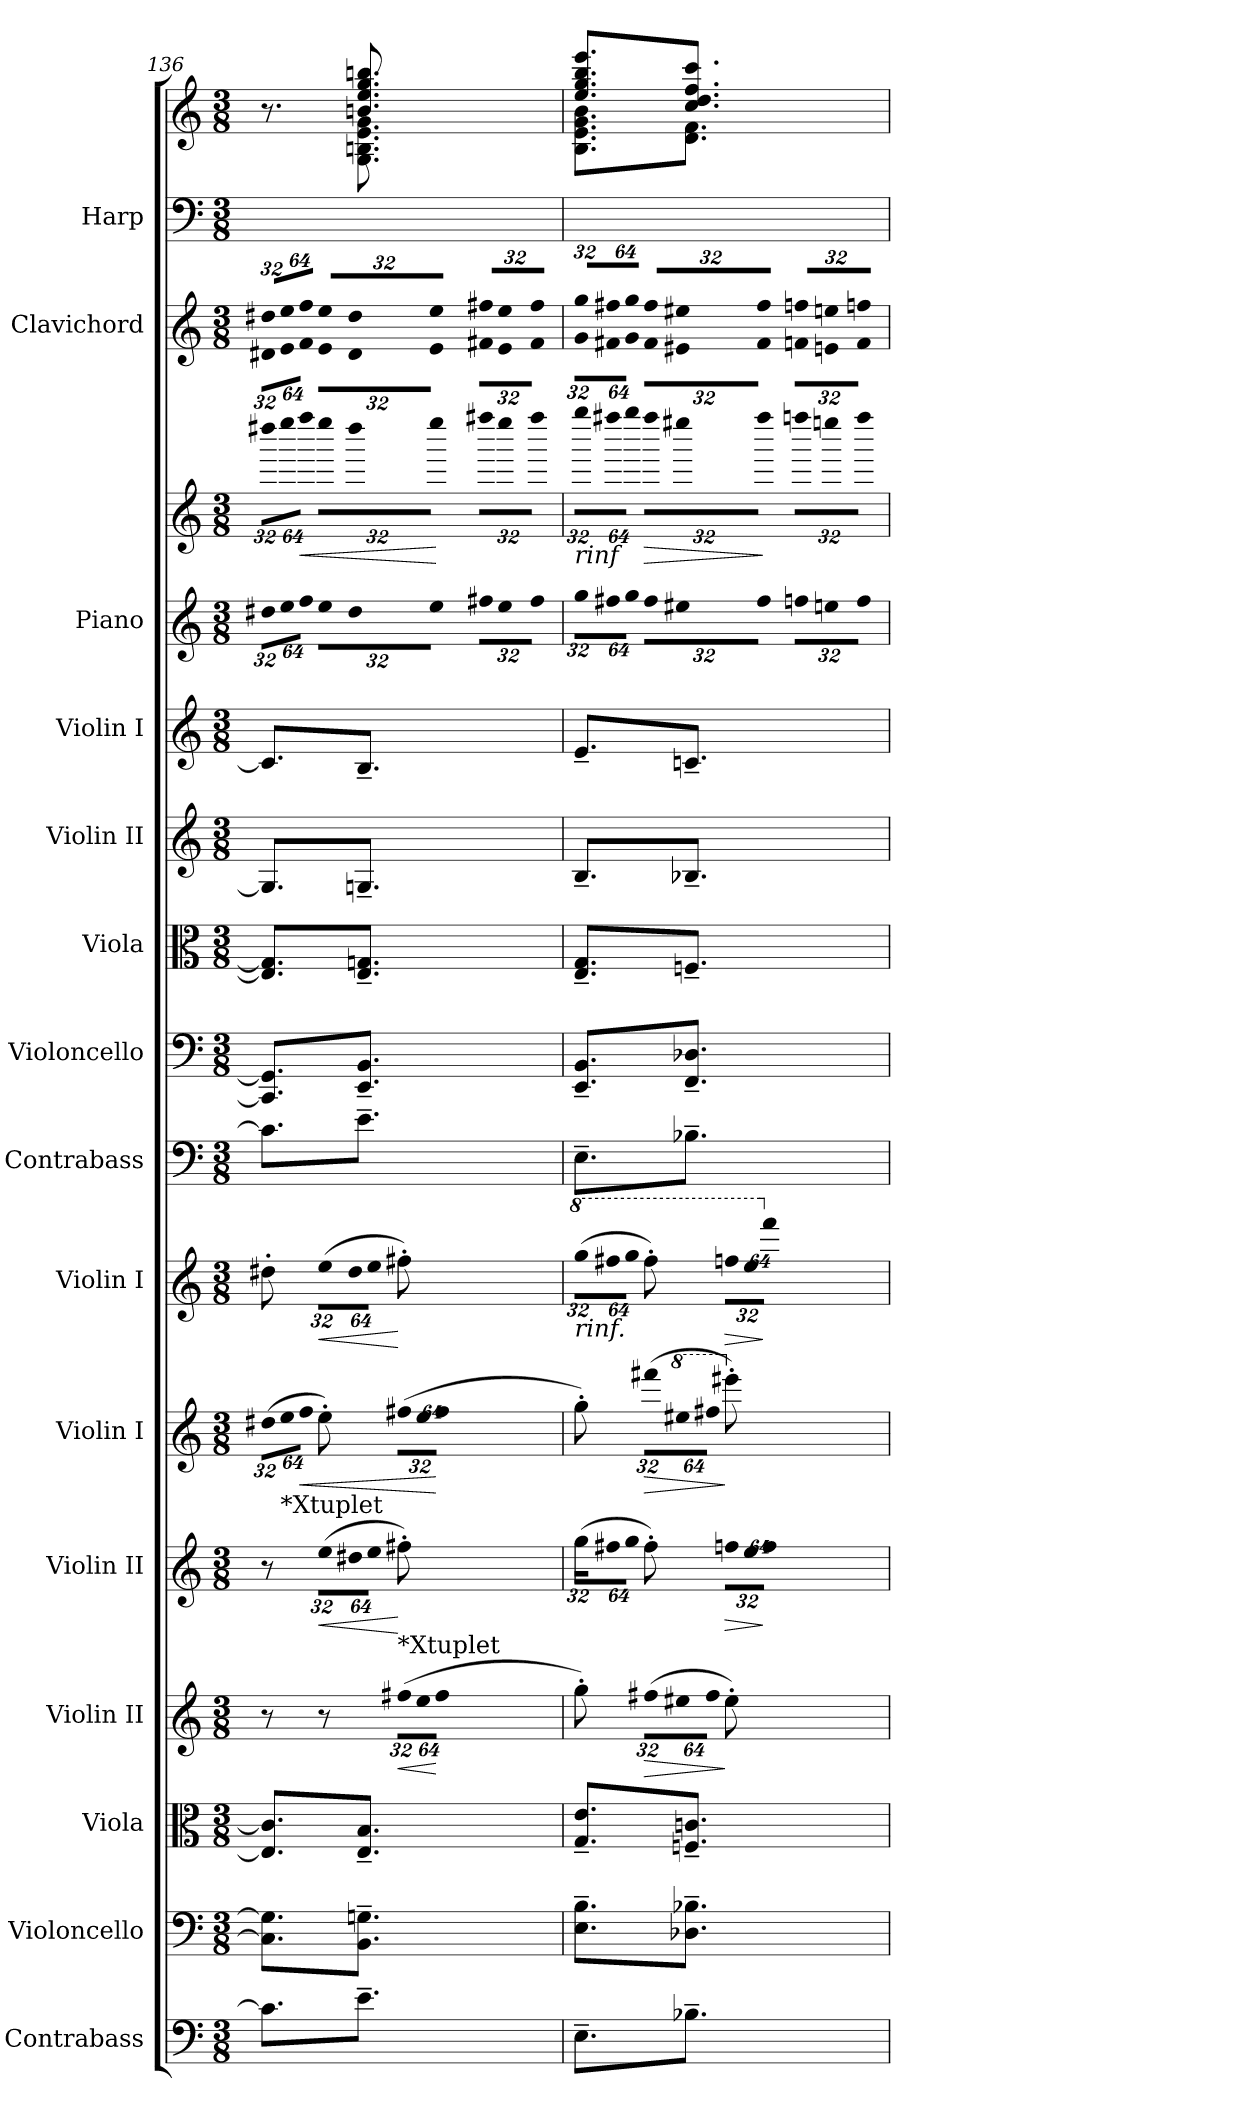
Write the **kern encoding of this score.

**kern	**kern	**kern	**kern	**dynam	**kern	**dynam	**kern	**dynam	**kern	**dynam	**kern	**kern	**kern	**kern	**kern	**kern	**kern	**dynam	**kern	**kern	**kern
*part15	*part14	*part13	*part12	*part12	*part11	*part11	*part10	*part10	*part9	*part9	*part8	*part7	*part6	*part5	*part4	*part3	*part3	*part3	*part2	*part1	*part1
*staff17	*staff16	*staff15	*staff14	*staff14	*staff13	*staff13	*staff12	*staff12	*staff11	*staff11	*staff10	*staff9	*staff8	*staff7	*staff6	*staff5	*staff4	*staff4/5	*staff3	*staff2	*staff1
*I"Contrabass	*I"Violoncello	*I"Viola	*I"Violin II	*	*I"Violin II	*	*I"Violin I	*	*I"Violin I	*	*I"Contrabass	*I"Violoncello	*I"Viola	*I"Violin II	*I"Violin I	*I"Piano	*	*	*I"Clavichord	*I"Harp	*
*I'Cb.	*I'Vc.	*I'Vla.	*I'Vln. II	*	*I'Vln. II	*	*I'Vln. I	*	*I'Vln. I	*	*I'Cb.	*I'Vc.	*I'Vla.	*I'Vln. II	*I'Vln. I	*I'Pno.	*	*	*	*I'Hp.	*
*clefF4	*clefF4	*clefC3	*clefG2	*	*clefG2	*	*clefG2	*	*clefG2	*	*clefF4	*clefF4	*clefC3	*clefG2	*clefG2	*clefG2	*clefG2	*	*clefG2	*clefF4	*clefG2
*ITrd7c12	*	*	*	*	*	*	*	*	*	*	*ITrd7c12	*	*	*	*	*	*	*	*	*	*
*k[]	*k[]	*k[]	*k[]	*	*k[]	*	*k[]	*	*k[]	*	*k[]	*k[]	*k[]	*k[]	*k[]	*k[]	*k[]	*	*k[]	*k[]	*k[]
*C:	*C:	*C:	*C:	*	*C:	*	*C:	*	*C:	*	*C:	*C:	*C:	*C:	*C:	*C:	*C:	*	*C:	*C:	*C:
*M3/8	*M3/8	*M3/8	*M3/8	*	*M3/8	*	*M3/8	*	*M3/8	*	*M3/8	*M3/8	*M3/8	*M3/8	*M3/8	*M3/8	*M3/8	*	*M3/8	*M3/8	*M3/8
*	*	*	*	*	*	*	*Xbrackettup	*	*	*	*	*	*	*	*	*	*	*	*	*	*
=136	=136	=136	=136	=136	=136	=136	=136	=136	=136	=136	=136	=136	=136	=136	=136	=136	=136	=136	=136	=136	=136
!	!	!	!	!	!	!	!LO:N:vis=16	!	!	!	!	!	!	!	!	!	!	!	!	!	!
*	*	*	*	*	*	*	*	*	*	*	*	*	*	*	*	*Xbrackettup	*	*	*	*	*
!	!	!	!	!	!	!	!	!	!	!	!	!	!	!	!	!LO:N:vis=16	!	!	!	!	!
*	*	*	*	*	*	*	*	*	*	*	*	*	*	*	*	*	*Xbrackettup	*	*	*	*
!	!	!	!	!	!	!	!	!	!	!	!	!	!	!	!	!	!LO:N:vis=16	!	!	!	!
*	*	*	*	*	*	*	*	*	*	*	*	*	*	*	*	*	*	*	*Xbrackettup	*	*
*	*	*	*	*	*	*	*	*	*	*	*	*	*	*	*	*	*	*	*^	*	*
!	!	!	!	!	!	!	!	!	!	!	!	!	!	!	!	!	!	!	!LO:N:vis=16	!LO:N:vis=16	!LO:N:vis=1	!
*	*	*	*	*	*^	*	*	*	*	*	*	*	*	*	*	*	*	*	*	*	*	*^
8.C#i\L]	8.C#i\] 8.G#i]L	8.Ei/] 8.c#i]L	8r	.	8r	32ryy	.	(512%21dd#Xi\LL	.	8dd#X'i\	.	8.C#i\L]	8.CC#i/] 8.GG#i]L	8.Ei/] 8.G#i]L	8.G#i/L]	8.c#i/L]	512%21dd#Xi\LL	512%21dddd#Xi\LL	.	512%21dd#Xi/LL	512%21d#Xi\LL	4.ryy	8.r	8.ryy
.	.	.	.	.	.	128ryy	.	.	.	.	.	.	.	.	.	.	.	.	.	.	.	.	.	.
.	.	.	.	.	.	512ryy	.	.	.	.	.	.	.	.	.	.	.	.	.	.	.	.	.	.
!	!	!	!	!	!	!LO:TX:a:t=*Xtuplet	!	!	!	!	!	!	!	!	!	!	!	!	!	!	!	!	!	!
!	!	!	!	!	!	!	!	!LO:N:vis=16	!	!	!	!	!	!	!	!	!LO:N:vis=16	!LO:N:vis=16	!	!LO:N:vis=16	!LO:N:vis=16	!	!	!
.	.	.	.	.	.	4ryy	.	1024%43eei\	.	.	.	.	.	.	.	.	1024%43eei\	1024%43eeeei\	.	1024%43eei/	1024%43ei\	.	.	.
!	!	!	!	!	!	!	!	!LO:N:vis=16	!LO:HP:b	!	!	!	!	!	!	!	!LO:N:vis=16	!LO:N:vis=16	!LO:HP:b	!LO:N:vis=16	!LO:N:vis=16	!	!	!
.	.	.	.	.	.	.	.	1024%43ffi\JJ	<	.	.	.	.	.	.	.	1024%43ffi\JJ	1024%43ffffi\JJ	<	1024%43ffi/JJ	1024%43fi\JJ	.	.	.
*	*	*	*	*	*Xbrackettup	*	*	*	*	*	*	*	*	*	*	*	*	*	*	*	*	*	*	*
!	!	!	!	!	!LO:N:vis=16	!	!LO:HP:b	!	!	!	!	!	!	!	!	!	!	!	!	!	!	!	!	!
*	*	*	*	*	*	*	*	*	*	*Xbrackettup	*	*	*	*	*	*	*	*	*	*	*	*	*	*
!	!	!	!	!	!	!	!	!	!	!LO:N:vis=16	!LO:HP:b	!	!	!	!	!	!LO:N:vis=16	!LO:N:vis=16	!	!LO:N:vis=16	!LO:N:vis=16	!	!	!
.	.	.	8r	.	(512%21eei\LL	.	<	8ee'i\)	.	(512%21eei\LL	<	.	.	.	.	.	512%21eei\LL	512%21eeeei\LL	.	512%21eei/LL	512%21ei\LL	.	.	.
!	!	!	!	!	!LO:N:vis=16	!	!	!	!	!LO:N:vis=16	!	!	!	!	!	!	!LO:N:vis=16	!LO:N:vis=16	!	!LO:N:vis=16	!LO:N:vis=16	!	!	!
.	.	.	.	.	1024%43dd#Xi\	.	.	.	.	1024%43dd#i\	.	.	.	.	.	.	1024%43dd#i\	1024%43dddd#i\	.	1024%43dd#i/	1024%43d#i\	.	.	.
8.E~i\J	8.BBi\~ 8.Gni~J	8.Ei/~ 8.Bi~J	.	.	.	.	.	.	.	.	.	8.E~i\J	8.EEi/~ 8.BBi~J	8.Ei/~ 8.Gni~J	8.Gn~i/J	8.B~i/J	.	.	.	.	.	.	8.bni/ 8.eei 8.ggi 8.bbni	8.Gi\ 8.Bni 8.ei 8.gi
!	!	!	!	!	!LO:N:vis=16	!	!	!	!	!LO:N:vis=16	!	!	!	!	!	!	!LO:N:vis=16	!LO:N:vis=16	!	!LO:N:vis=16	!LO:N:vis=16	!	!	!
.	.	.	.	.	1024%43eei\JJ	.	.	.	.	1024%43eei\JJ	.	.	.	.	.	.	1024%43eei\JJ	1024%43eeeei\JJ	.	1024%43eei/JJ	1024%43ei\JJ	.	.	.
*	*	*	*Xbrackettup	*	*	*	*	*	*	*	*	*	*	*	*	*	*	*	*	*	*	*	*	*
!	!	!	!LO:TX:a:t=*Xtuplet	!	!	!	!	!	!	!	!	!	!	!	!	!	!	!	!	!	!	!	!	!
!	!	!	!LO:N:vis=16	!LO:HP:b	!	!	!	!LO:N:vis=16	!	!	!	!	!	!	!	!	!LO:N:vis=16	!LO:N:vis=16	!	!LO:N:vis=16	!LO:N:vis=16	!	!	!
.	.	.	(512%21ff#Xi\LL	<	8ff#X'i\)	.	[	(512%21ff#Xi\LL	.	8ff#X'i\)	[	.	.	.	.	.	512%21ff#Xi\LL	512%21ffff#Xi\LL	.	512%21ff#Xi/LL	512%21f#Xi\LL	.	.	.
!	!	!	!LO:N:vis=16	!	!	!	!	!LO:N:vis=16	!	!	!	!	!	!	!	!	!LO:N:vis=16	!LO:N:vis=16	!	!LO:N:vis=16	!LO:N:vis=16	!	!	!
.	.	.	1024%43eei\	.	.	16ryy	.	1024%43eei\	.	.	.	.	.	.	.	.	1024%43eei\	1024%43eeeei\	.	1024%43eei/	1024%43ei\	.	.	.
!	!	!	!LO:N:vis=16	!	!	!	!	!LO:N:vis=16	!	!	!	!	!	!	!	!	!LO:N:vis=16	!LO:N:vis=16	!	!LO:N:vis=16	!LO:N:vis=16	!	!	!
.	.	.	1024%43ff#i\JJ	[	.	.	.	1024%43ff#i\JJ	[	.	.	.	.	.	.	.	1024%43ff#i\JJ	1024%43ffff#i\JJ	[	1024%43ff#i/JJ	1024%43f#i\JJ	.	.	.
.	.	.	.	.	.	64ryy	.	.	.	.	.	.	.	.	.	.	.	.	.	.	.	.	.	.
.	.	.	.	.	.	256.ryy	.	.	.	.	.	.	.	.	.	.	.	.	.	.	.	.	.	.
=137	=137	=137	=137	=137	=137	=137	=137	=137	=137	=137	=137	=137	=137	=137	=137	=137	=137	=137	=137	=137	=137	=137	=137	=137
!	!	!	!	!	!LO:N:vis=16	!	!	!	!	!	!	!	!	!	!	!	!	!	!	!	!	!	!	!
*	*	*	*	*	*v	*v	*	*	*	*	*	*	*	*	*	*	*	*	*	*	*	*	*	*
*	*	*	*	*	*	*	*	*	*8va	*	*	*	*	*	*	*	*	*	*	*	*	*	*
*	*	*	*	*	*^	*	*	*	*	*	*	*	*	*	*	*	*	*	*	*	*	*	*
!	!	!	!	!	!	!	!	!	!	!	!	!	!	!	!	!	!	!LO:TX:b:i:t=rinf	!	!	!	!	!	!
!	!	!	!	!	!	!	!	!	!	!LO:TX:b:i:t=rinf.	!	!	!	!	!	!	!	!	!	!	!	!	!	!
!	!	!	!	!	!LO:TX:b:i:t=rinf.	!	!	!	!	!	!	!	!	!	!	!	!	!	!	!	!	!	!	!
!	!	!	!	!	!	!	!	!	!	!LO:N:vis=16	!	!	!	!	!	!	!LO:N:vis=16	!LO:N:vis=16	!	!LO:N:vis=16	!LO:N:vis=16	!LO:N:vis=1	!	!
*	*	*	*	*	*v	*v	*	*	*	*	*	*	*	*	*	*	*	*	*	*	*	*	*	*
8.EE~i\L	8.Ei\~ 8.Bi~L	8.Gi/~ 8.ei~L	8gg'i\)	.	(512%21ggi\LL	.	8gg'i\)	.	(512%21gggi\LL	.	8.EE~i\L	8.EEi/~ 8.BBi~L	8.Ei/~ 8.Gi~L	8.B~i/L	8.e~i/L	512%21ggi\LL	512%21ggggi\LL	.	512%21ggi/LL	512%21gi\LL	4.ryy	8.eei/ 8.ggi 8.bbi 8.eeeiL	8.Bi\ 8.ei 8.gi 8.biL
!	!	!	!	!	!LO:N:vis=16	!	!	!	!LO:N:vis=16	!	!	!	!	!	!	!LO:N:vis=16	!LO:N:vis=16	!	!LO:N:vis=16	!LO:N:vis=16	!	!	!
.	.	.	.	.	1024%43ff#Xi\	.	.	.	1024%43fff#Xi\	.	.	.	.	.	.	1024%43ff#Xi\	1024%43ffff#Xi\	.	1024%43ff#Xi/	1024%43f#Xi\	.	.	.
!	!	!	!	!	!LO:N:vis=16	!	!	!	!LO:N:vis=16	!	!	!	!	!	!	!LO:N:vis=16	!LO:N:vis=16	!	!LO:N:vis=16	!LO:N:vis=16	!	!	!
.	.	.	.	.	1024%43ggi\JJ	.	.	.	1024%43gggi\JJ	.	.	.	.	.	.	1024%43ggi\JJ	1024%43ggggi\JJ	.	1024%43ggi/JJ	1024%43gi\JJ	.	.	.
!	!	!	!LO:N:vis=16	!LO:HP:b	!	!	!LO:N:vis=16	!LO:HP:b	!	!	!	!	!	!	!	!LO:N:vis=16	!LO:N:vis=16	!LO:HP:b	!LO:N:vis=16	!LO:N:vis=16	!	!	!
.	.	.	(512%21ff#Xi\LL	>	8ff#'i\)	.	(512%21fff#Xi\LL	>	8fff#'i\)	.	.	.	.	.	.	512%21ff#i\LL	512%21ffff#i\LL	>	512%21ff#i/LL	512%21f#i\LL	.	.	.
!	!	!	!LO:N:vis=16	!	!	!	!	!	!	!	!	!	!	!	!	!	!	!	!	!	!	!	!
*	*	*	*	*	*	*	*8va	*	*	*	*	*	*	*	*	*	*	*	*	*	*	*	*
!	!	!	!	!	!	!	!LO:N:vis=16	!	!	!	!	!	!	!	!	!LO:N:vis=16	!LO:N:vis=16	!	!LO:N:vis=16	!LO:N:vis=16	!	!	!
.	.	.	1024%43ee#Xi\	.	.	.	1024%43eee#Xi\	.	.	.	.	.	.	.	.	1024%43ee#Xi\	1024%43eeee#Xi\	.	1024%43ee#Xi/	1024%43e#Xi\	.	.	.
8.BB-X~i\J	8.D-Xi\~ 8.B-Xi~J	8.Fni/~ 8.cni~J	.	.	.	.	.	.	.	.	8.BB-X~i\J	8.FFi/~ 8.D-Xi~J	8.Fn~i/J	8.B-X~i/J	8.cn~i/J	.	.	.	.	.	.	8.cci/ 8.ddi 8.ffi 8.ccciJ	8.di\ 8.fiJ
!	!	!	!LO:N:vis=16	!	!	!	!LO:N:vis=16	!	!	!	!	!	!	!	!	!LO:N:vis=16	!LO:N:vis=16	!	!LO:N:vis=16	!LO:N:vis=16	!	!	!
.	.	.	1024%43ff#i\JJ	.	.	.	1024%43fff#i\JJ	.	.	.	.	.	.	.	.	1024%43ff#i\JJ	1024%43ffff#i\JJ	.	1024%43ff#i/JJ	1024%43f#i\JJ	.	.	.
!	!	!	!	!	!LO:N:vis=16	!LO:HP:b	!	!	!	!	!	!	!	!	!	!	!	!	!	!	!	!	!
*	*	*	*	*	*	*	*X8va	*	*	*	*	*	*	*	*	*	*	*	*	*	*	*	*
!	!	!	!	!	!	!	!	!	!LO:N:vis=16	!LO:HP:b	!	!	!	!	!	!LO:N:vis=16	!LO:N:vis=16	!	!LO:N:vis=16	!LO:N:vis=16	!	!	!
.	.	.	8ee#'i\)	]	512%21ffni\LL	>	8eee#'i\)	]	512%21fffni\LL	>	.	.	.	.	.	512%21ffni\LL	512%21ffffni\LL	.	512%21ffni/LL	512%21fni\LL	.	.	.
!	!	!	!	!	!LO:N:vis=16	!	!	!	!LO:N:vis=16	!	!	!	!	!	!	!LO:N:vis=16	!LO:N:vis=16	!	!LO:N:vis=16	!LO:N:vis=16	!	!	!
.	.	.	.	.	1024%43eei\	.	.	.	1024%43eeei\	.	.	.	.	.	.	1024%43eeni\	1024%43eeeeni\	.	1024%43eeni/	1024%43eni\	.	.	.
!	!	!	!	!	!LO:N:vis=16	!	!	!	!	!	!	!	!	!	!	!	!	!	!	!	!	!	!
*	*	*	*	*	*	*	*	*	*X8va	*	*	*	*	*	*	*	*	*	*	*	*	*	*
!	!	!	!	!	!	!	!	!	!LO:N:vis=16	!	!	!	!	!	!	!LO:N:vis=16	!LO:N:vis=16	!	!LO:N:vis=16	!LO:N:vis=16	!	!	!
.	.	.	.	.	1024%43ffi\JJ	]	.	.	1024%43fffi\JJ	]	.	.	.	.	.	1024%43ffi\JJ	1024%43ffffi\JJ	]	1024%43ffni/JJ	1024%43fi\JJ	.	.	.
*	*	*	*	*	*	*	*	*	*	*	*	*	*	*	*	*	*	*	*v	*v	*	*v	*v
=	=	=	=	=	=	=	=	=	=	=	=	=	=	=	=	=	=	=	=	=	=
*-	*-	*-	*-	*-	*-	*-	*-	*-	*-	*-	*-	*-	*-	*-	*-	*-	*-	*-	*-	*-	*-
